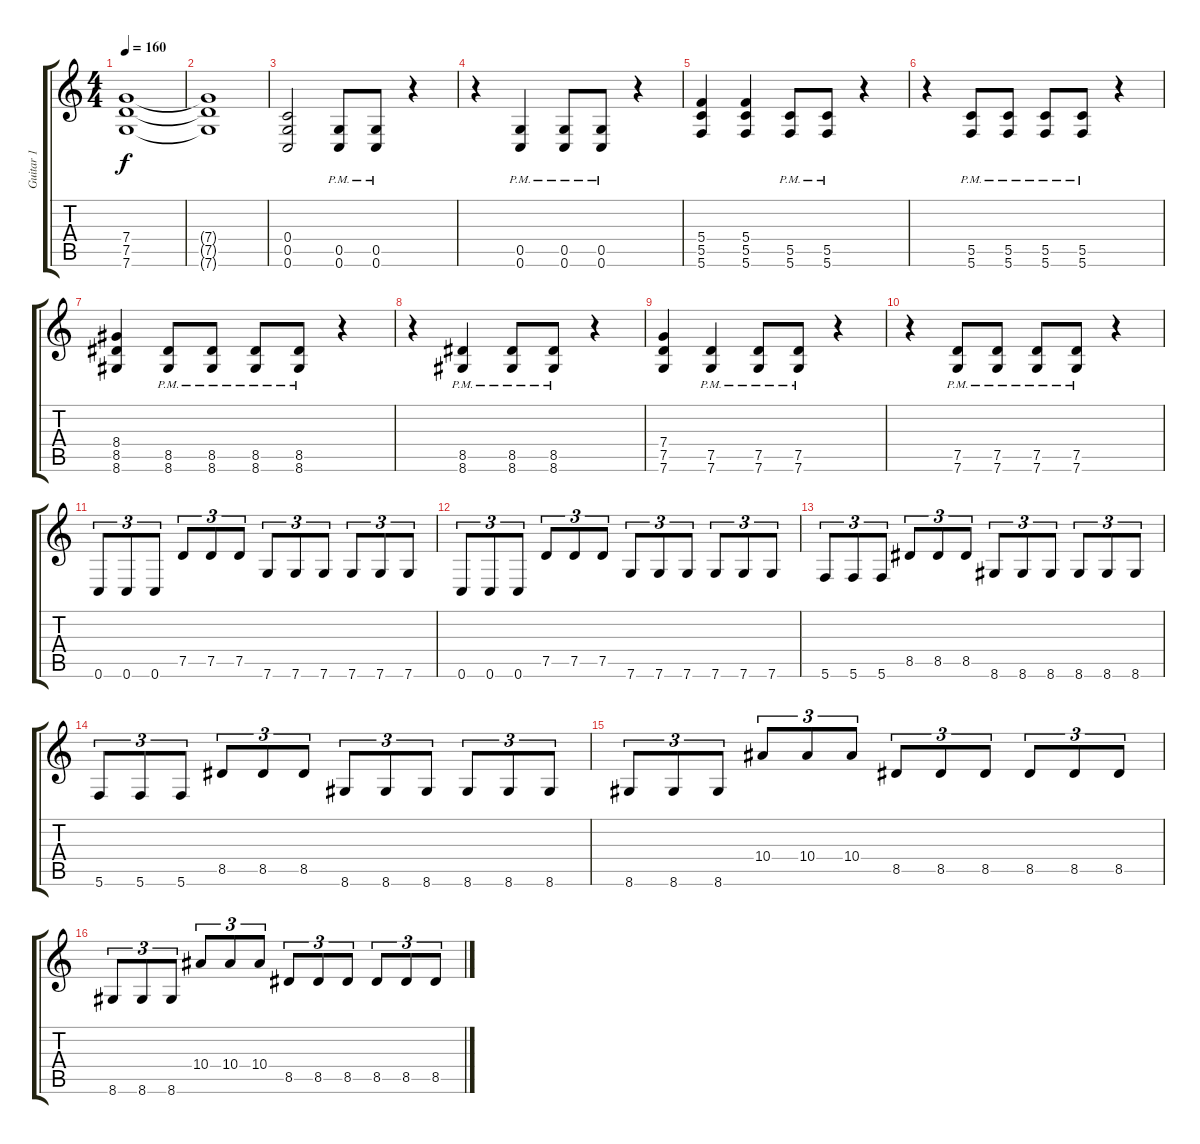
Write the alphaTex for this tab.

\track ("Guitar 1" "Guitar 1") {instrument distortionguitar}
\staff {score tabs}
\tuning (D4 A3 F3 C3 G2 C2) {hide}
\ts (4 4)
\tempo 160
\clef g2
\ks c
(7.4 7.5 7.6).1{dy f} |
(7.4{t} 7.5{t} 7.6{t}).1 |
(0.4 0.5 0.6).2 (0.5{pm} 0.6{pm}).8 (0.5{pm} 0.6{pm}).8 r.4 |
r.4 (0.5{pm} 0.6{pm}).4 (0.5{pm} 0.6{pm}).8 (0.5{pm} 0.6{pm}).8 r.4 |
(5.4 5.5 5.6).4 (5.4 5.5 5.6).4 (5.5{pm} 5.6{pm}).8 (5.5{pm} 5.6{pm}).8 r.4 |
r.4 (5.5{pm} 5.6{pm}).8 (5.5{pm} 5.6{pm}).8 (5.5{pm} 5.6{pm}).8 (5.5{pm} 5.6{pm}).8 r.4 |
(8.4 8.5 8.6).4 (8.5{pm} 8.6{pm}).8 (8.5{pm} 8.6{pm}).8 (8.5{pm} 8.6{pm}).8 (8.5{pm} 8.6{pm}).8 r.4 |
r.4 (8.5{pm} 8.6{pm}).4 (8.5{pm} 8.6{pm}).8 (8.5{pm} 8.6{pm}).8 r.4 |
(7.4 7.5 7.6).4 (7.5{pm} 7.6{pm}).4 (7.5{pm} 7.6{pm}).8 (7.5{pm} 7.6{pm}).8 r.4 |
r.4 (7.5{pm} 7.6{pm}).8 (7.5{pm} 7.6{pm}).8 (7.5{pm} 7.6{pm}).8 (7.5{pm} 7.6{pm}).8 r.4 |
0.6.8{tu (3 2)} 0.6.8{tu (3 2)} 0.6.8{tu (3 2)} 7.5.8{tu (3 2)} 7.5.8{tu (3 2)} 7.5.8{tu (3 2)} 7.6.8{tu (3 2)} 7.6.8{tu (3 2)} 7.6.8{tu (3 2)} 7.6.8{tu (3 2)} 7.6.8{tu (3 2)} 7.6.8{tu (3 2)} |
0.6.8{tu (3 2)} 0.6.8{tu (3 2)} 0.6.8{tu (3 2)} 7.5.8{tu (3 2)} 7.5.8{tu (3 2)} 7.5.8{tu (3 2)} 7.6.8{tu (3 2)} 7.6.8{tu (3 2)} 7.6.8{tu (3 2)} 7.6.8{tu (3 2)} 7.6.8{tu (3 2)} 7.6.8{tu (3 2)} |
5.6.8{tu (3 2)} 5.6.8{tu (3 2)} 5.6.8{tu (3 2)} 8.5.8{tu (3 2)} 8.5.8{tu (3 2)} 8.5.8{tu (3 2)} 8.6.8{tu (3 2)} 8.6.8{tu (3 2)} 8.6.8{tu (3 2)} 8.6.8{tu (3 2)} 8.6.8{tu (3 2)} 8.6.8{tu (3 2)} |
5.6.8{tu (3 2)} 5.6.8{tu (3 2)} 5.6.8{tu (3 2)} 8.5.8{tu (3 2)} 8.5.8{tu (3 2)} 8.5.8{tu (3 2)} 8.6.8{tu (3 2)} 8.6.8{tu (3 2)} 8.6.8{tu (3 2)} 8.6.8{tu (3 2)} 8.6.8{tu (3 2)} 8.6.8{tu (3 2)} |
8.6.8{tu (3 2)} 8.6.8{tu (3 2)} 8.6.8{tu (3 2)} 10.4.8{tu (3 2)} 10.4.8{tu (3 2)} 10.4.8{tu (3 2)} 8.5.8{tu (3 2)} 8.5.8{tu (3 2)} 8.5.8{tu (3 2)} 8.5.8{tu (3 2)} 8.5.8{tu (3 2)} 8.5.8{tu (3 2)} |
8.6.8{tu (3 2)} 8.6.8{tu (3 2)} 8.6.8{tu (3 2)} 10.4.8{tu (3 2)} 10.4.8{tu (3 2)} 10.4.8{tu (3 2)} 8.5.8{tu (3 2)} 8.5.8{tu (3 2)} 8.5.8{tu (3 2)} 8.5.8{tu (3 2)} 8.5.8{tu (3 2)} 8.5.8{tu (3 2)}
